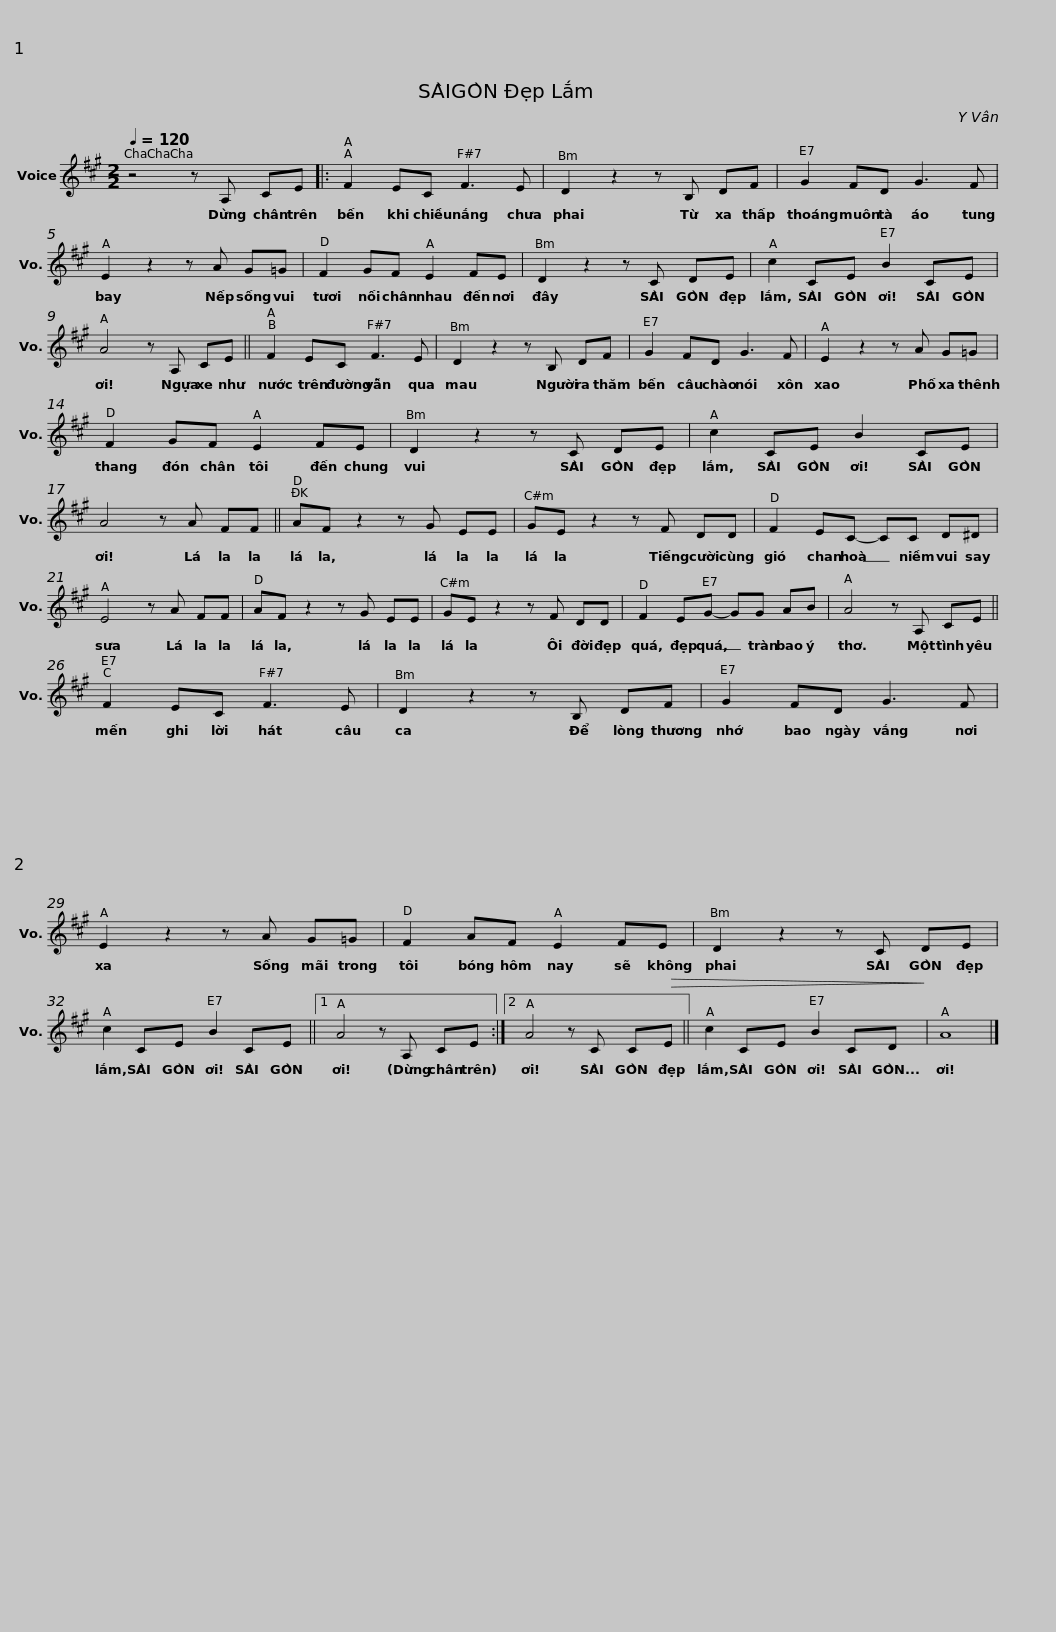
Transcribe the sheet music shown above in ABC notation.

X:1
L:1/8
Q:1/4=120
M:2/2
I:linebreak $
K:A
U:s=!stemless!
V:1 treble
V:1
 z4 z A, CE |: F2 EC F3 E | D2 z2 z B, DF | G2 FD G3 F |$ E2 z2 z A G=G | %5
 F2 GF E2 FE | D2 z2 z C DE | c2 CE B2 CE |$ A4 z A, CE || F2 EC F3 E | %10
 D2 z2 z B, DF | G2 FD G3 F | E2 z2 z A G=G |$ F2 GF E2 FE | D2 z2 z C DE | %15
 c2 CE B2 CE | A4 z A FF ||$ AF z2 z G EE | GE z2 z F DD | F2 EC- CC D^D | %20
 E4 z A FF | AF z2 z G EE |$ GE z2 z F DD | F2 EG- GG AB | A4 z A, CE || %25
 F2 EC F3 E |$ D2 z2 z B, DF | G2 FD G3 F | E2 z2 z A G=G | F2 AF E2 FE |$ %30
 D2 z2 z C DE | c2 CE B2 CE ||1 A4 z A, CE :|2 A4 z C C!>(!E ||$ c2 CE B2 CD!>)! | %35
 sA8 |] %36
